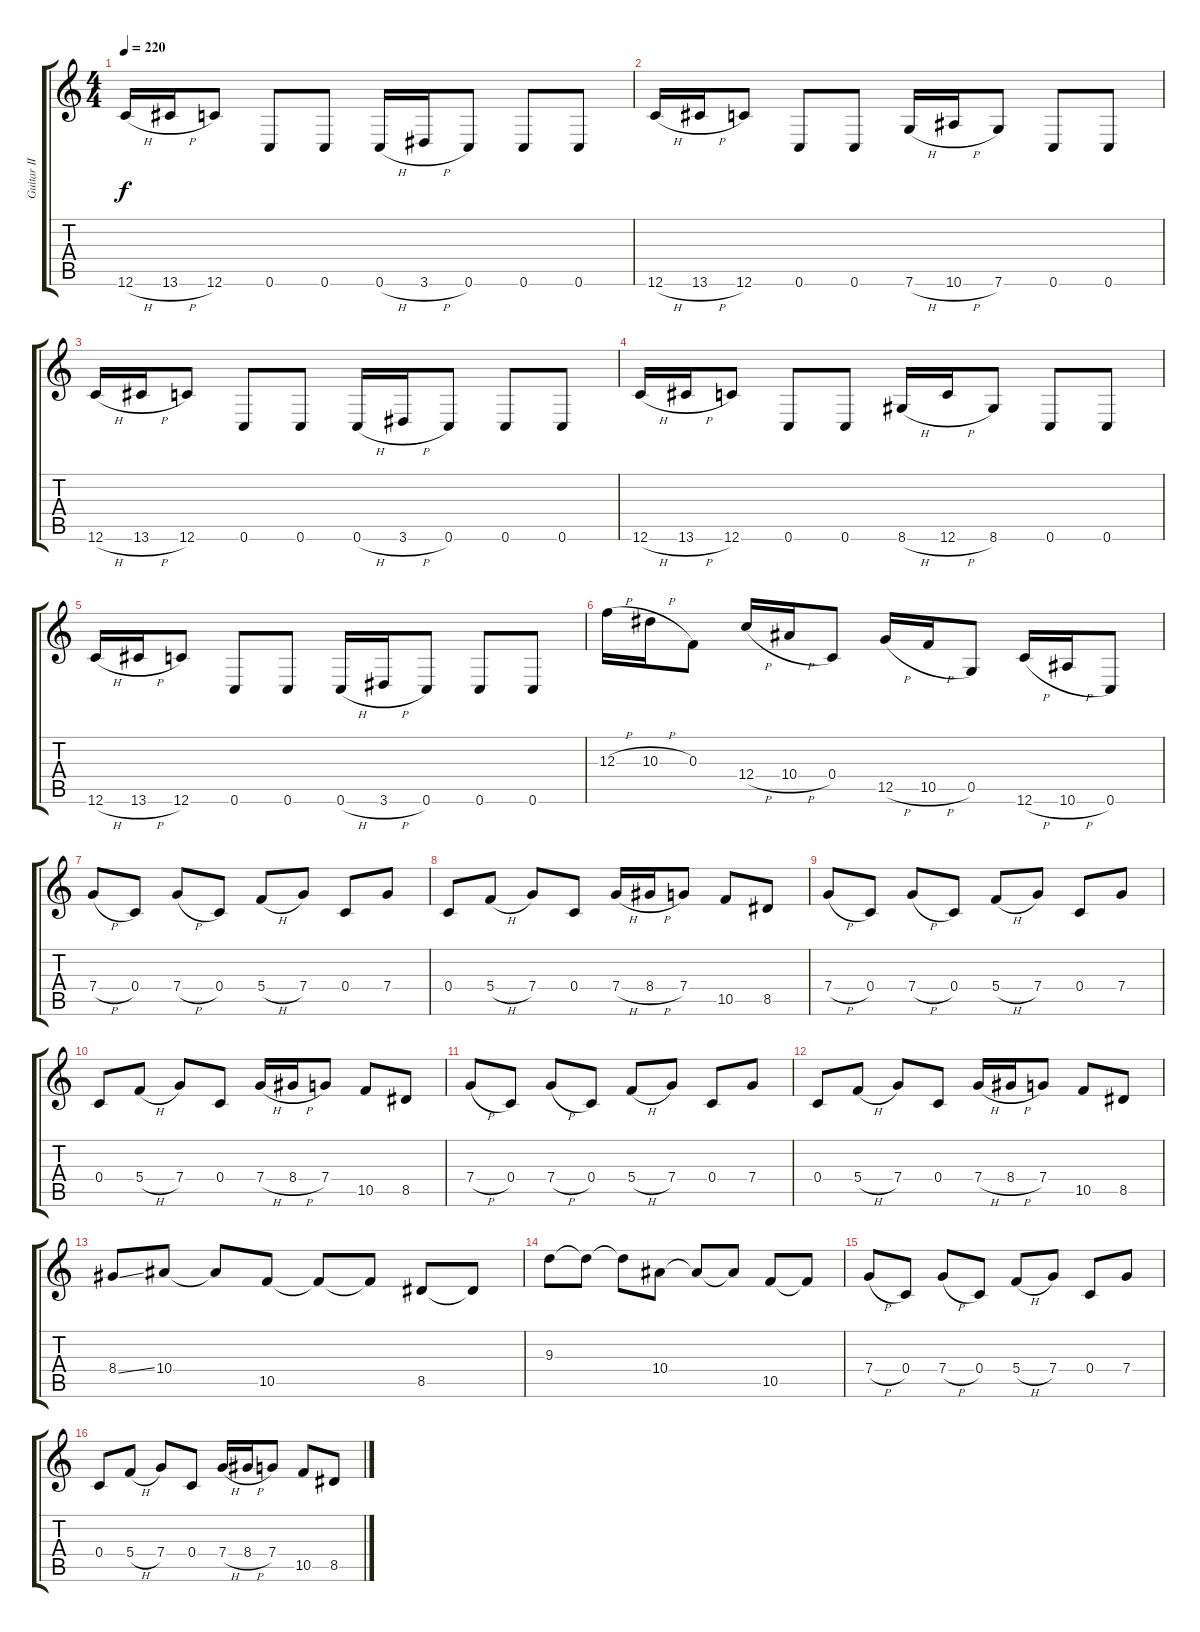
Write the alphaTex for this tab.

\track ("Guitar II" "Guitar II") {instrument overdrivenguitar}
\staff {score tabs}
\tuning (D4 A3 F3 C3 G2 C2) {hide}
\ts (4 4)
\tempo 220
\clef g2
\ks c
12.6{h}.16{dy f} 13.6{h}.16 12.6.8 0.6.8 0.6.8 0.6{h}.16 3.6{h}.16 0.6.8 0.6.8 0.6.8 |
12.6{h}.16 13.6{h}.16 12.6.8 0.6.8 0.6.8 7.6{h}.16 10.6{h}.16 7.6.8 0.6.8 0.6.8 |
12.6{h}.16 13.6{h}.16 12.6.8 0.6.8 0.6.8 0.6{h}.16 3.6{h}.16 0.6.8 0.6.8 0.6.8 |
12.6{h}.16 13.6{h}.16 12.6.8 0.6.8 0.6.8 8.6{h}.16 12.6{h}.16 8.6.8 0.6.8 0.6.8 |
12.6{h}.16 13.6{h}.16 12.6.8 0.6.8 0.6.8 0.6{h}.16 3.6{h}.16 0.6.8 0.6.8 0.6.8 |
12.3{h}.16 10.3{h}.16 0.3.8 12.4{h}.16 10.4{h}.16 0.4.8 12.5{h}.16 10.5{h}.16 0.5.8 12.6{h}.16 10.6{h}.16 0.6.8 |
7.4{h}.8 0.4.8 7.4{h}.8 0.4.8 5.4{h}.8 7.4.8 0.4.8 7.4.8 |
0.4.8 5.4{h}.8 7.4.8 0.4.8 7.4{h}.16 8.4{h}.16 7.4.8 10.5.8 8.5.8 |
7.4{h}.8 0.4.8 7.4{h}.8 0.4.8 5.4{h}.8 7.4.8 0.4.8 7.4.8 |
0.4.8 5.4{h}.8 7.4.8 0.4.8 7.4{h}.16 8.4{h}.16 7.4.8 10.5.8 8.5.8 |
7.4{h}.8 0.4.8 7.4{h}.8 0.4.8 5.4{h}.8 7.4.8 0.4.8 7.4.8 |
0.4.8 5.4{h}.8 7.4.8 0.4.8 7.4{h}.16 8.4{h}.16 7.4.8 10.5.8 8.5.8 |
8.4{ss}.8 10.4.8 10.4{t}.8 10.5.8 10.5{t}.8 10.5{t}.8 8.5.8 8.5{t}.8 |
9.3.8 9.3{t}.8 9.3{t}.8 10.4.8 10.4{t}.8 10.4{t}.8 10.5.8 10.5{t}.8 |
7.4{h}.8 0.4.8 7.4{h}.8 0.4.8 5.4{h}.8 7.4.8 0.4.8 7.4.8 |
0.4.8 5.4{h}.8 7.4.8 0.4.8 7.4{h}.16 8.4{h}.16 7.4.8 10.5.8 8.5.8
